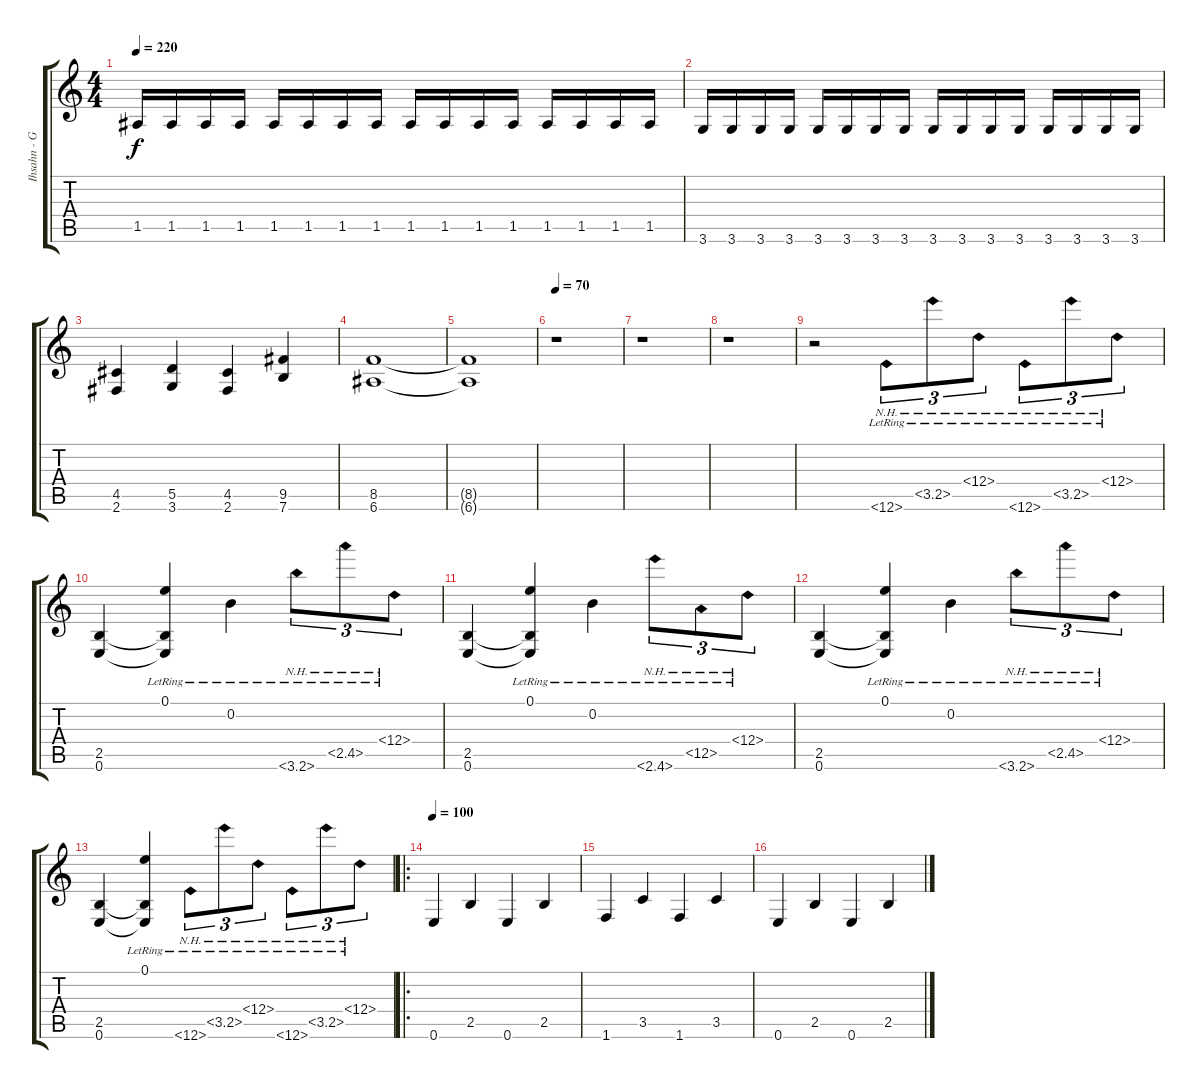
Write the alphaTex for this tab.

\track ("Ihsahn - Guitar" "Ihsahn - G") {instrument distortionguitar}
\staff {score tabs}
\tuning (E4 B3 G3 D3 A2 E2) {hide}
\ts (4 4)
\tempo 220
\clef g2
\ks c
1.5.16{dy f} 1.5.16 1.5.16 1.5.16 1.5.16 1.5.16 1.5.16 1.5.16 1.5.16 1.5.16 1.5.16 1.5.16 1.5.16 1.5.16 1.5.16 1.5.16 |
3.6.16 3.6.16 3.6.16 3.6.16 3.6.16 3.6.16 3.6.16 3.6.16 3.6.16 3.6.16 3.6.16 3.6.16 3.6.16 3.6.16 3.6.16 3.6.16 |
(4.5 2.6).4 (5.5 3.6).4 (4.5 2.6).4 (9.5 7.6).4 |
(8.5 6.6).1 |
(8.5{t} 6.6{t}).1 |
\tempo 70
r.1 |
r.1 |
r.1 |
r.2 1.6{nh lr}.8{tu (3 2)} 3.5{nh lr}.8{tu (3 2)} 0.4{nh lr}.8{tu (3 2)} 1.6{nh lr}.8{tu (3 2)} 3.5{nh lr}.8{tu (3 2)} 0.4{nh lr}.8{tu (3 2)} |
(2.5 0.6).4 (0.1{lr} 2.5{t} 0.6{t}).4 0.2{lr}.4 3.6{nh lr}.8{tu (3 2)} 2.5{nh lr}.8{tu (3 2)} 0.4{nh lr}.8{tu (3 2)} |
(2.5 0.6).4 (0.1{lr} 2.5{t} 0.6{t}).4 0.2{lr}.4 2.6{nh lr}.8{tu (3 2)} 1.5{nh lr}.8{tu (3 2)} 0.4{nh lr}.8{tu (3 2)} |
(2.5 0.6).4 (0.1{lr} 2.5{t} 0.6{t}).4 0.2{lr}.4 3.6{nh lr}.8{tu (3 2)} 2.5{nh lr}.8{tu (3 2)} 0.4{nh lr}.8{tu (3 2)} |
(2.5 0.6).4 (0.1{lr} 2.5{t} 0.6{t}).4 1.6{nh lr}.8{tu (3 2)} 3.5{nh lr}.8{tu (3 2)} 0.4{nh lr}.8{tu (3 2)} 1.6{nh lr}.8{tu (3 2)} 3.5{nh lr}.8{tu (3 2)} 0.4{nh lr}.8{tu (3 2)} |
\ro
\tempo 100
0.6.4 2.5.4 0.6.4 2.5.4 |
1.6.4 3.5.4 1.6.4 3.5.4 |
0.6.4 2.5.4 0.6.4 2.5.4
